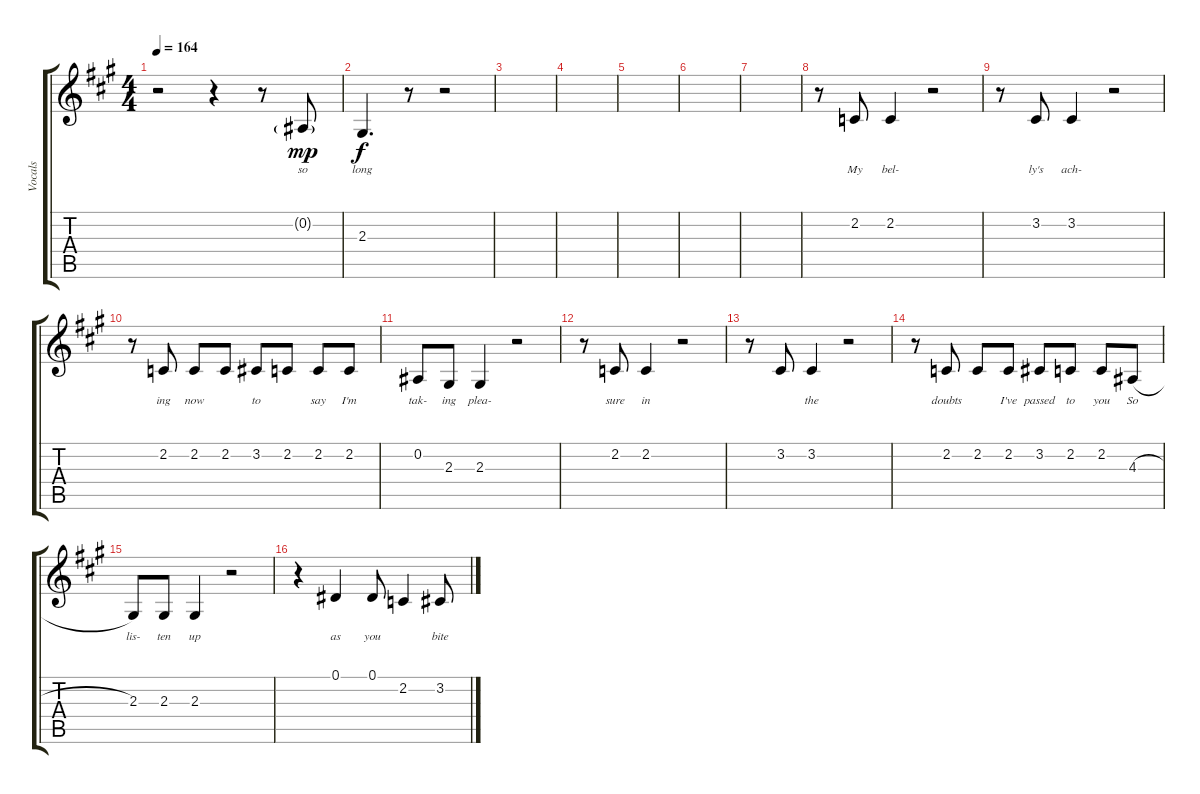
\track ("Vocals" "Vocals") {instrument clarinet}
\staff {score tabs}
\tuning (Eb4 Bb3 Gb3 Db3 Ab2 Eb2) {hide}
\ts (4 4)
\tempo 164
\clef g2
\ks a
r.2{dy f} r.4 r.8 0.2{g}.8{lyrics (0 "so") lyrics (1 "") lyrics (2 "") lyrics (3 "") lyrics (4 "") dy mp} |
2.3.4{d lyrics (0 "long") lyrics (1 "") lyrics (2 "") lyrics (3 "") lyrics (4 "") dy f} r.8 r.2 |
|
|
|
|
|
r.8 2.2.8{lyrics (0 "My") lyrics (1 "") lyrics (2 "") lyrics (3 "") lyrics (4 "")} 2.2.4{lyrics (0 "bel-") lyrics (1 "") lyrics (2 "") lyrics (3 "") lyrics (4 "")} r.2 |
r.8 3.2.8{lyrics (0 "ly's") lyrics (1 "") lyrics (2 "") lyrics (3 "") lyrics (4 "")} 3.2.4{lyrics (0 "ach-") lyrics (1 "") lyrics (2 "") lyrics (3 "") lyrics (4 "")} r.2 |
r.8 2.2.8{lyrics (0 "ing") lyrics (1 "") lyrics (2 "") lyrics (3 "") lyrics (4 "")} 2.2.8{lyrics (0 "now") lyrics (1 "") lyrics (2 "") lyrics (3 "") lyrics (4 "")} 2.2.8{lyrics (0 "") lyrics (1 "") lyrics (2 "") lyrics (3 "") lyrics (4 "")} 3.2.8{lyrics (0 "to") lyrics (1 "") lyrics (2 "") lyrics (3 "") lyrics (4 "")} 2.2.8{lyrics (0 "") lyrics (1 "") lyrics (2 "") lyrics (3 "") lyrics (4 "")} 2.2.8{lyrics (0 "say") lyrics (1 "") lyrics (2 "") lyrics (3 "") lyrics (4 "")} 2.2.8{lyrics (0 "I'm") lyrics (1 "") lyrics (2 "") lyrics (3 "") lyrics (4 "")} |
0.2.8{lyrics (0 "tak-") lyrics (1 "") lyrics (2 "") lyrics (3 "") lyrics (4 "")} 2.3.8{lyrics (0 "ing") lyrics (1 "") lyrics (2 "") lyrics (3 "") lyrics (4 "")} 2.3.4{lyrics (0 "plea-") lyrics (1 "") lyrics (2 "") lyrics (3 "") lyrics (4 "")} r.2 |
r.8 2.2.8{lyrics (0 "sure") lyrics (1 "") lyrics (2 "") lyrics (3 "") lyrics (4 "")} 2.2.4{lyrics (0 "in") lyrics (1 "") lyrics (2 "") lyrics (3 "") lyrics (4 "")} r.2 |
r.8 3.2.8{lyrics (0 "") lyrics (1 "") lyrics (2 "") lyrics (3 "") lyrics (4 "")} 3.2.4{lyrics (0 "the") lyrics (1 "") lyrics (2 "") lyrics (3 "") lyrics (4 "")} r.2 |
r.8 2.2.8{lyrics (0 "doubts") lyrics (1 "") lyrics (2 "") lyrics (3 "") lyrics (4 "")} 2.2.8{lyrics (0 "") lyrics (1 "") lyrics (2 "") lyrics (3 "") lyrics (4 "")} 2.2.8{lyrics (0 "I've") lyrics (1 "") lyrics (2 "") lyrics (3 "") lyrics (4 "")} 3.2.8{lyrics (0 "passed") lyrics (1 "") lyrics (2 "") lyrics (3 "") lyrics (4 "")} 2.2.8{lyrics (0 "to") lyrics (1 "") lyrics (2 "") lyrics (3 "") lyrics (4 "")} 2.2.8{lyrics (0 "you") lyrics (1 "") lyrics (2 "") lyrics (3 "") lyrics (4 "")} 4.3{h}.8{lyrics (0 "So") lyrics (1 "") lyrics (2 "") lyrics (3 "") lyrics (4 "")} |
2.3.8{lyrics (0 "lis-") lyrics (1 "") lyrics (2 "") lyrics (3 "") lyrics (4 "")} 2.3.8{lyrics (0 "ten") lyrics (1 "") lyrics (2 "") lyrics (3 "") lyrics (4 "")} 2.3.4{lyrics (0 "up") lyrics (1 "") lyrics (2 "") lyrics (3 "") lyrics (4 "")} r.2 |
r.4 0.1.4{lyrics (0 "as") lyrics (1 "") lyrics (2 "") lyrics (3 "") lyrics (4 "")} 0.1.8{lyrics (0 "you") lyrics (1 "") lyrics (2 "") lyrics (3 "") lyrics (4 "")} 2.2.4{lyrics (0 "") lyrics (1 "") lyrics (2 "") lyrics (3 "") lyrics (4 "")} 3.2.8{lyrics (0 "bite") lyrics (1 "") lyrics (2 "") lyrics (3 "") lyrics (4 "")}
